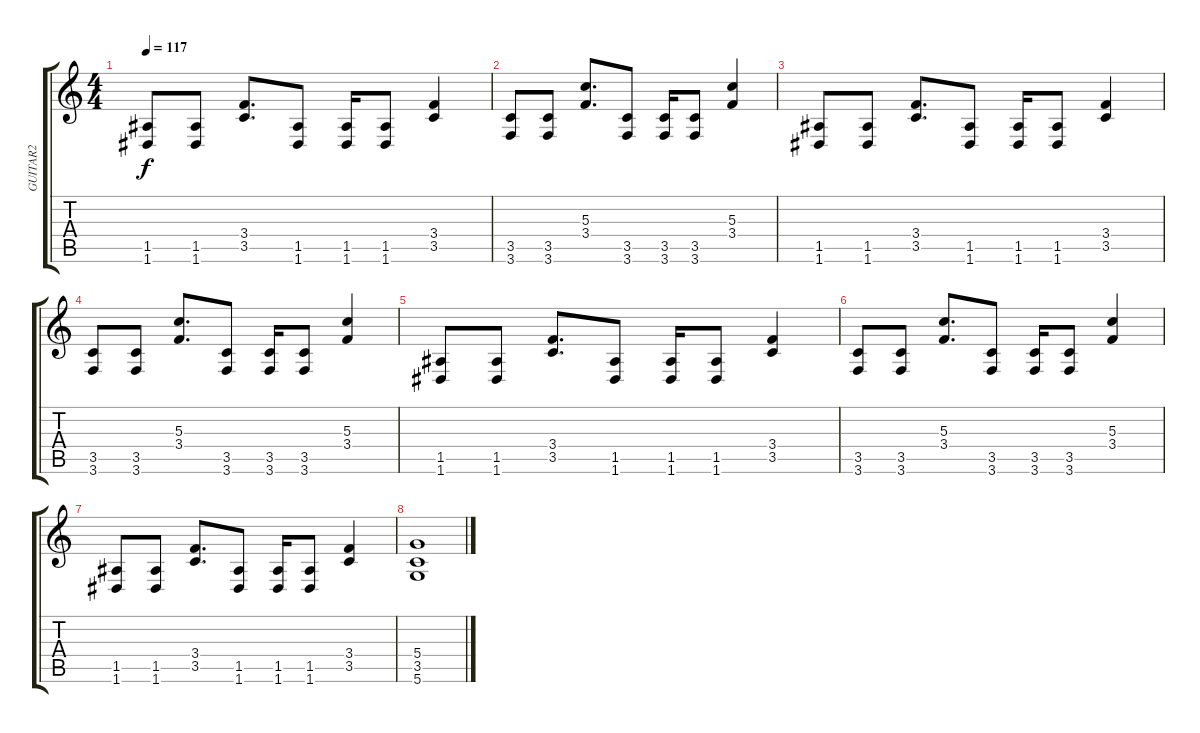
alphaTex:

\track ("GUITAR2" "GUITAR2") {instrument overdrivenguitar}
\staff {score tabs}
\tuning (E4 B3 G3 D3 A2 D2) {hide}
\ts (4 4)
\tempo 117
\clef g2
\ks c
(1.5 1.6).8{dy f} (1.5 1.6).8 (3.4 3.5).8{d} (1.5 1.6).8 (1.5 1.6).16 (1.5 1.6).8 (3.4 3.5).4 |
(3.5 3.6).8 (3.5 3.6).8 (5.3 3.4).8{d} (3.5 3.6).8 (3.5 3.6).16 (3.5 3.6).8 (5.3 3.4).4 |
(1.5 1.6).8 (1.5 1.6).8 (3.4 3.5).8{d} (1.5 1.6).8 (1.5 1.6).16 (1.5 1.6).8 (3.4 3.5).4 |
(3.5 3.6).8 (3.5 3.6).8 (5.3 3.4).8{d} (3.5 3.6).8 (3.5 3.6).16 (3.5 3.6).8 (5.3 3.4).4 |
(1.5 1.6).8 (1.5 1.6).8 (3.4 3.5).8{d} (1.5 1.6).8 (1.5 1.6).16 (1.5 1.6).8 (3.4 3.5).4 |
(3.5 3.6).8 (3.5 3.6).8 (5.3 3.4).8{d} (3.5 3.6).8 (3.5 3.6).16 (3.5 3.6).8 (5.3 3.4).4 |
(1.5 1.6).8 (1.5 1.6).8 (3.4 3.5).8{d} (1.5 1.6).8 (1.5 1.6).16 (1.5 1.6).8 (3.4 3.5).4 |
(5.4 3.5 5.6).1
